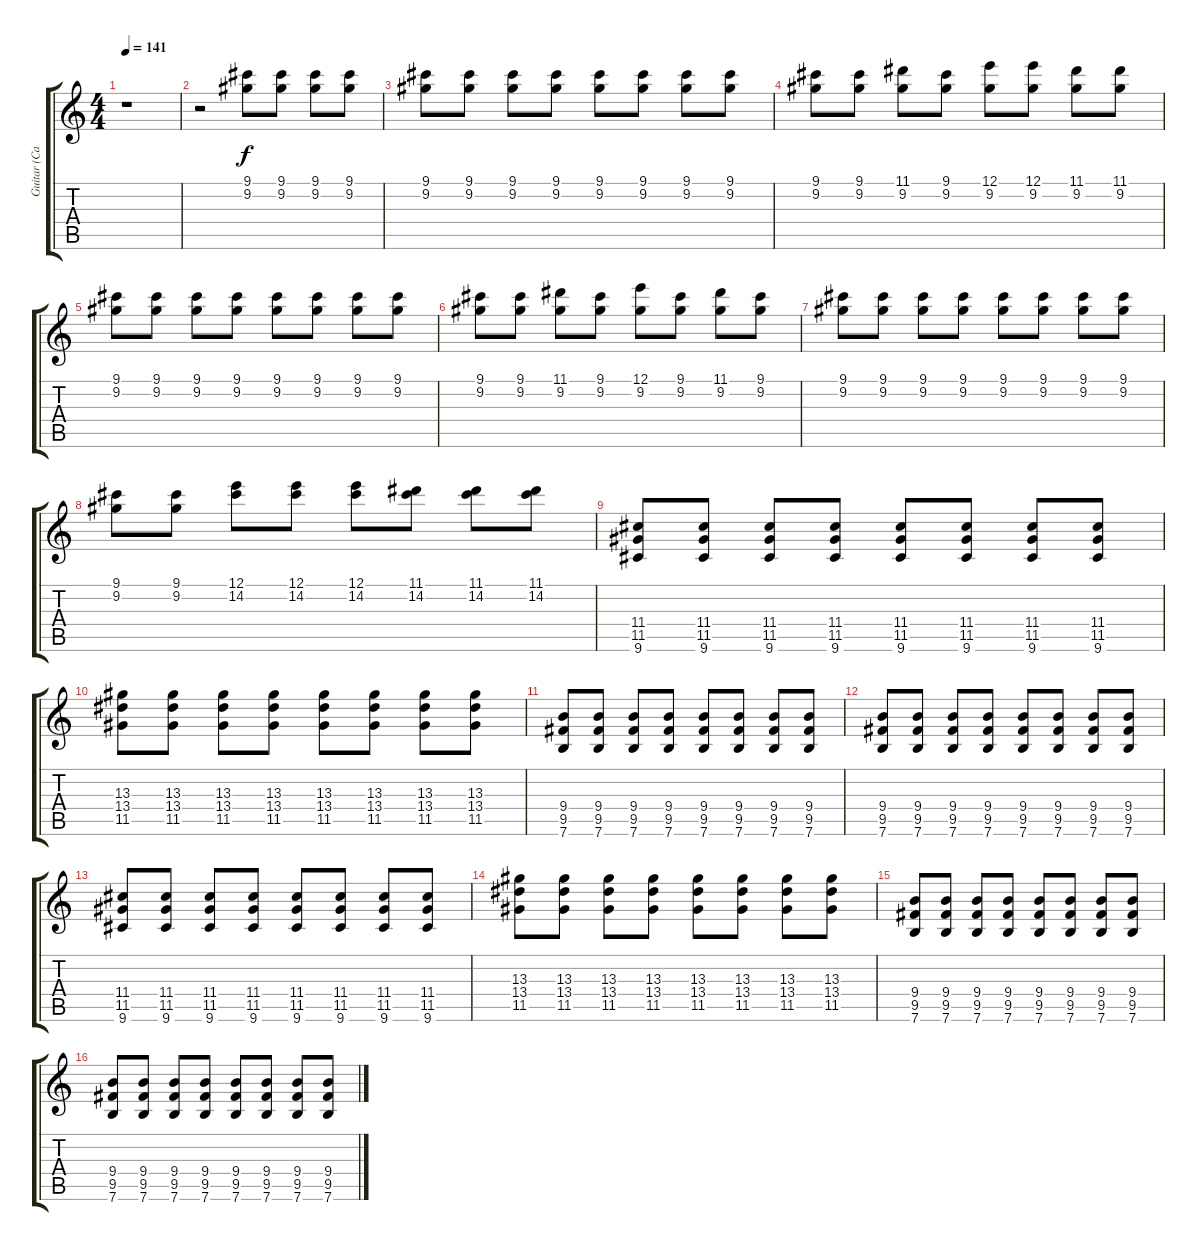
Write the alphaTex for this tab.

\track ("Guitar (Carrie)" "Guitar (Ca") {instrument overdrivenguitar}
\staff {score tabs}
\tuning (E4 B3 G3 D3 A2 E2) {hide}
\ts (4 4)
\tempo 141
\clef g2
\ks c
r.1{dy f} |
r.2 (9.1 9.2).8 (9.1 9.2).8 (9.1 9.2).8 (9.1 9.2).8 |
(9.1 9.2).8 (9.1 9.2).8 (9.1 9.2).8 (9.1 9.2).8 (9.1 9.2).8 (9.1 9.2).8 (9.1 9.2).8 (9.1 9.2).8 |
(9.1 9.2).8 (9.1 9.2).8 (11.1 9.2).8 (9.1 9.2).8 (12.1 9.2).8 (12.1 9.2).8 (11.1 9.2).8 (11.1 9.2).8 |
(9.1 9.2).8 (9.1 9.2).8 (9.1 9.2).8 (9.1 9.2).8 (9.1 9.2).8 (9.1 9.2).8 (9.1 9.2).8 (9.1 9.2).8 |
(9.1 9.2).8 (9.1 9.2).8 (11.1 9.2).8 (9.1 9.2).8 (12.1 9.2).8 (9.1 9.2).8 (11.1 9.2).8 (9.1 9.2).8 |
(9.1 9.2).8 (9.1 9.2).8 (9.1 9.2).8 (9.1 9.2).8 (9.1 9.2).8 (9.1 9.2).8 (9.1 9.2).8 (9.1 9.2).8 |
(9.1 9.2).8 (9.1 9.2).8 (12.1 14.2).8 (12.1 14.2).8 (12.1 14.2).8 (11.1 14.2).8 (11.1 14.2).8 (11.1 14.2).8 |
(11.4 11.5 9.6).8 (11.4 11.5 9.6).8 (11.4 11.5 9.6).8 (11.4 11.5 9.6).8 (11.4 11.5 9.6).8 (11.4 11.5 9.6).8 (11.4 11.5 9.6).8 (11.4 11.5 9.6).8 |
(13.3 13.4 11.5).8 (13.3 13.4 11.5).8 (13.3 13.4 11.5).8 (13.3 13.4 11.5).8 (13.3 13.4 11.5).8 (13.3 13.4 11.5).8 (13.3 13.4 11.5).8 (13.3 13.4 11.5).8 |
(9.4 9.5 7.6).8 (9.4 9.5 7.6).8 (9.4 9.5 7.6).8 (9.4 9.5 7.6).8 (9.4 9.5 7.6).8 (9.4 9.5 7.6).8 (9.4 9.5 7.6).8 (9.4 9.5 7.6).8 |
(9.4 9.5 7.6).8 (9.4 9.5 7.6).8 (9.4 9.5 7.6).8 (9.4 9.5 7.6).8 (9.4 9.5 7.6).8 (9.4 9.5 7.6).8 (9.4 9.5 7.6).8 (9.4 9.5 7.6).8 |
(11.4 11.5 9.6).8 (11.4 11.5 9.6).8 (11.4 11.5 9.6).8 (11.4 11.5 9.6).8 (11.4 11.5 9.6).8 (11.4 11.5 9.6).8 (11.4 11.5 9.6).8 (11.4 11.5 9.6).8 |
(13.3 13.4 11.5).8 (13.3 13.4 11.5).8 (13.3 13.4 11.5).8 (13.3 13.4 11.5).8 (13.3 13.4 11.5).8 (13.3 13.4 11.5).8 (13.3 13.4 11.5).8 (13.3 13.4 11.5).8 |
(9.4 9.5 7.6).8 (9.4 9.5 7.6).8 (9.4 9.5 7.6).8 (9.4 9.5 7.6).8 (9.4 9.5 7.6).8 (9.4 9.5 7.6).8 (9.4 9.5 7.6).8 (9.4 9.5 7.6).8 |
(9.4 9.5 7.6).8 (9.4 9.5 7.6).8 (9.4 9.5 7.6).8 (9.4 9.5 7.6).8 (9.4 9.5 7.6).8 (9.4 9.5 7.6).8 (9.4 9.5 7.6).8 (9.4 9.5 7.6).8
